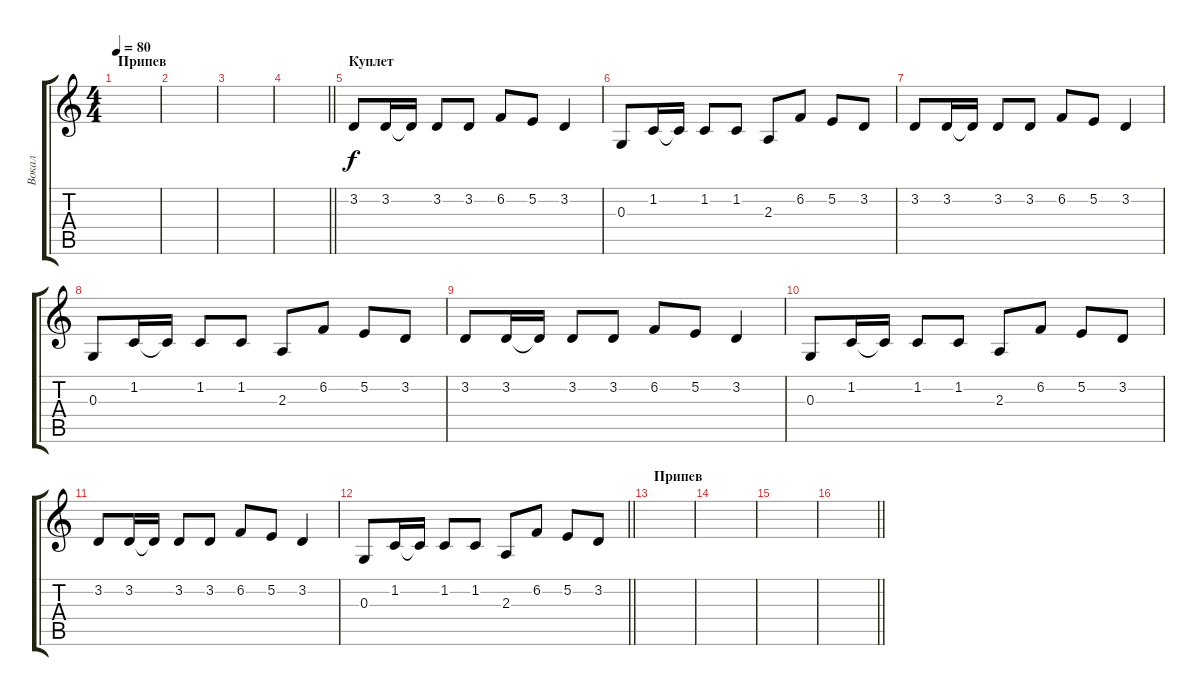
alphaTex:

\track ("Вокал" "Вокал") {instrument fx5brightness}
\staff {score tabs}
\tuning (E4 B3 G3 D3 A2 E2) {hide}
\ts (4 4)
\section ("" "Припев")
\tempo 80
\clef g2
\ks c
|
|
|
\barLineRight lightlight
|
\section ("" "Куплет")
3.2.8 3.2.16 3.2{t}.16 3.2.8 3.2.8 6.2.8 5.2.8 3.2.4 |
0.3.8 1.2.16 1.2{t}.16 1.2.8 1.2.8 2.3.8 6.2.8 5.2.8 3.2.8 |
3.2.8 3.2.16 3.2{t}.16 3.2.8 3.2.8 6.2.8 5.2.8 3.2.4 |
0.3.8 1.2.16 1.2{t}.16 1.2.8 1.2.8 2.3.8 6.2.8 5.2.8 3.2.8 |
3.2.8 3.2.16 3.2{t}.16 3.2.8 3.2.8 6.2.8 5.2.8 3.2.4 |
0.3.8 1.2.16 1.2{t}.16 1.2.8 1.2.8 2.3.8 6.2.8 5.2.8 3.2.8 |
3.2.8 3.2.16 3.2{t}.16 3.2.8 3.2.8 6.2.8 5.2.8 3.2.4 |
\barLineRight lightlight
0.3.8 1.2.16 1.2{t}.16 1.2.8 1.2.8 2.3.8 6.2.8 5.2.8 3.2.8 |
\section ("" "Припев")
|
|
|
\barLineRight lightlight
